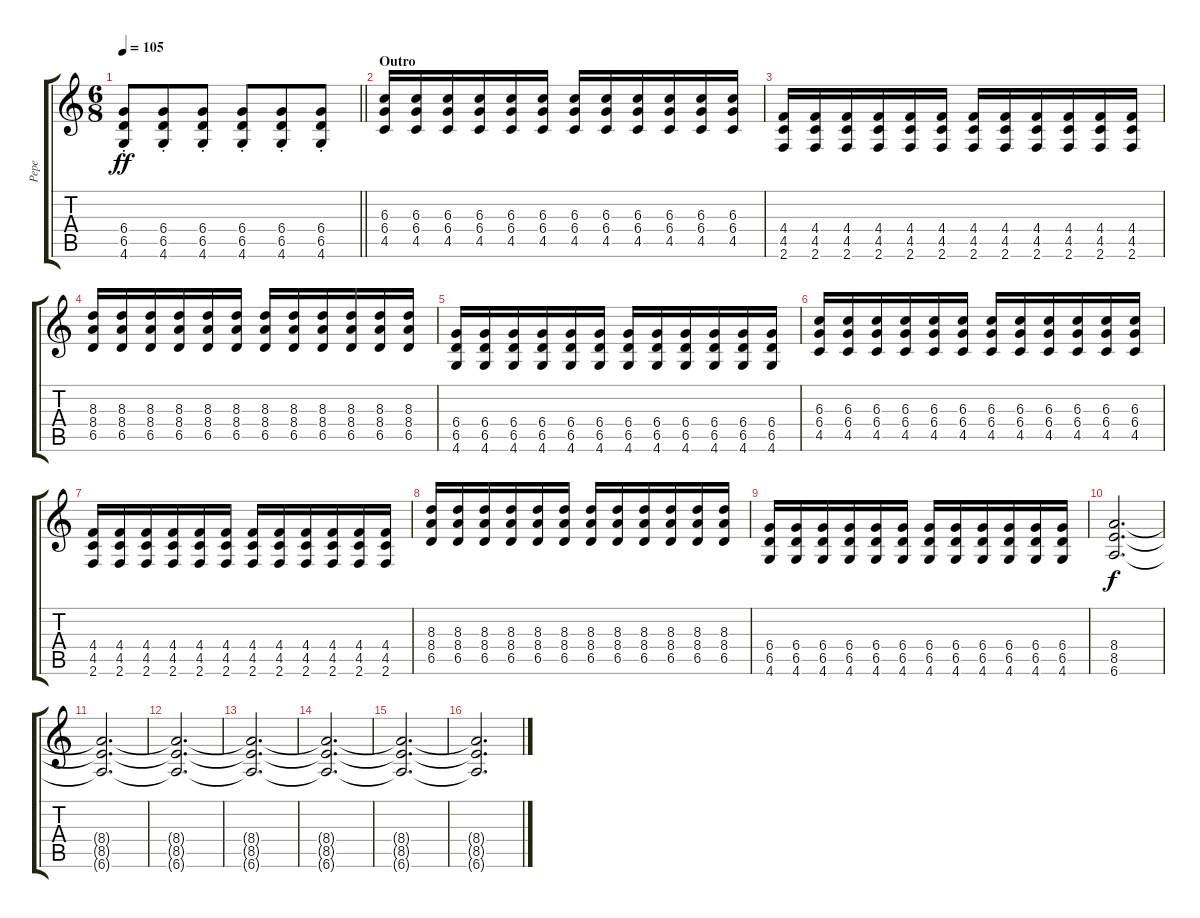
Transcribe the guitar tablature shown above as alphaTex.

\track ("Pepe" "Pepe") {instrument distortionguitar}
\staff {score tabs}
\tuning (Eb4 Bb3 Gb3 Db3 Ab2 Eb2) {hide}
\ts (6 8)
\tempo 105
\clef g2
\barLineRight lightlight
\ks c
(6.4{st} 6.5{st} 4.6{st}).8{dy ff} (6.4{st} 6.5{st} 4.6{st}).8 (6.4{st} 6.5{st} 4.6{st}).8 (6.4{st} 6.5{st} 4.6{st}).8 (6.4{st} 6.5{st} 4.6{st}).8 (6.4{st} 6.5{st} 4.6{st}).8 |
\section ("" "Outro")
(6.3 6.4 4.5).16 (6.3 6.4 4.5).16 (6.3 6.4 4.5).16 (6.3 6.4 4.5).16 (6.3 6.4 4.5).16 (6.3 6.4 4.5).16 (6.3 6.4 4.5).16 (6.3 6.4 4.5).16 (6.3 6.4 4.5).16 (6.3 6.4 4.5).16 (6.3 6.4 4.5).16 (6.3 6.4 4.5).16 |
(4.4 4.5 2.6).16 (4.4 4.5 2.6).16 (4.4 4.5 2.6).16 (4.4 4.5 2.6).16 (4.4 4.5 2.6).16 (4.4 4.5 2.6).16 (4.4 4.5 2.6).16 (4.4 4.5 2.6).16 (4.4 4.5 2.6).16 (4.4 4.5 2.6).16 (4.4 4.5 2.6).16 (4.4 4.5 2.6).16 |
(8.3 8.4 6.5).16 (8.3 8.4 6.5).16 (8.3 8.4 6.5).16 (8.3 8.4 6.5).16 (8.3 8.4 6.5).16 (8.3 8.4 6.5).16 (8.3 8.4 6.5).16 (8.3 8.4 6.5).16 (8.3 8.4 6.5).16 (8.3 8.4 6.5).16 (8.3 8.4 6.5).16 (8.3 8.4 6.5).16 |
(6.4 6.5 4.6).16 (6.4 6.5 4.6).16 (6.4 6.5 4.6).16 (6.4 6.5 4.6).16 (6.4 6.5 4.6).16 (6.4 6.5 4.6).16 (6.4 6.5 4.6).16 (6.4 6.5 4.6).16 (6.4 6.5 4.6).16 (6.4 6.5 4.6).16 (6.4 6.5 4.6).16 (6.4 6.5 4.6).16 |
(6.3 6.4 4.5).16 (6.3 6.4 4.5).16 (6.3 6.4 4.5).16 (6.3 6.4 4.5).16 (6.3 6.4 4.5).16 (6.3 6.4 4.5).16 (6.3 6.4 4.5).16 (6.3 6.4 4.5).16 (6.3 6.4 4.5).16 (6.3 6.4 4.5).16 (6.3 6.4 4.5).16 (6.3 6.4 4.5).16 |
(4.4 4.5 2.6).16 (4.4 4.5 2.6).16 (4.4 4.5 2.6).16 (4.4 4.5 2.6).16 (4.4 4.5 2.6).16 (4.4 4.5 2.6).16 (4.4 4.5 2.6).16 (4.4 4.5 2.6).16 (4.4 4.5 2.6).16 (4.4 4.5 2.6).16 (4.4 4.5 2.6).16 (4.4 4.5 2.6).16 |
(8.3 8.4 6.5).16 (8.3 8.4 6.5).16 (8.3 8.4 6.5).16 (8.3 8.4 6.5).16 (8.3 8.4 6.5).16 (8.3 8.4 6.5).16 (8.3 8.4 6.5).16 (8.3 8.4 6.5).16 (8.3 8.4 6.5).16 (8.3 8.4 6.5).16 (8.3 8.4 6.5).16 (8.3 8.4 6.5).16 |
(6.4 6.5 4.6).16 (6.4 6.5 4.6).16 (6.4 6.5 4.6).16 (6.4 6.5 4.6).16 (6.4 6.5 4.6).16 (6.4 6.5 4.6).16 (6.4 6.5 4.6).16 (6.4 6.5 4.6).16 (6.4 6.5 4.6).16 (6.4 6.5 4.6).16 (6.4 6.5 4.6).16 (6.4 6.5 4.6).16 |
(8.4 8.5 6.6).2{d dy f} |
(8.4{t} 8.5{t} 6.6{t}).2{d} |
(8.4{t} 8.5{t} 6.6{t}).2{d} |
(8.4{t} 8.5{t} 6.6{t}).2{d volume 0} |
(8.4{t} 8.5{t} 6.6{t}).2{d} |
(8.4{t} 8.5{t} 6.6{t}).2{d} |
(8.4{t} 8.5{t} 6.6{t}).2{d}
